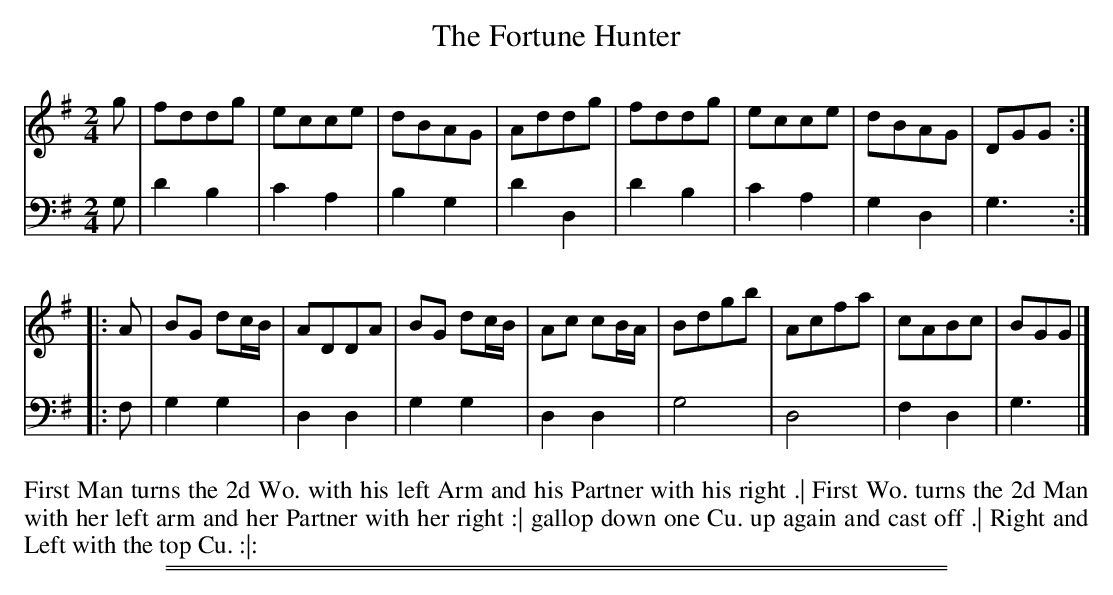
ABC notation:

X:1
T: The Fortune Hunter
M: 2/4
L: 1/8
K: G
V: 1
   g | fddg     | ecce | dBAG     | Addg     | fddg | ecce | dBAG | DGG :|
|: A | BG dc/B/ | ADDA | BG dc/B/ | Ac cB/A/ | Bdgb | Acfa | cABc | BGG |]
V: 2 clef=bass middle=d
   g | d'2b2 | c'2a2 | b2g2 | d'2d2 | d'2b2 | c'2a2 | g2d2 | g3 :|
|: f | g2g2  | d2d2  | g2g2 | d2d2  | g4    | d4    | f2d2 | g3 |]
%%begintext align
First Man turns the 2d Wo. with his left Arm and his Partner with his right .|
First Wo. turns the 2d Man with her left arm and her Partner with her right :|
gallop down one Cu. up again and cast off .|
Right and Left with the top Cu. :|:
